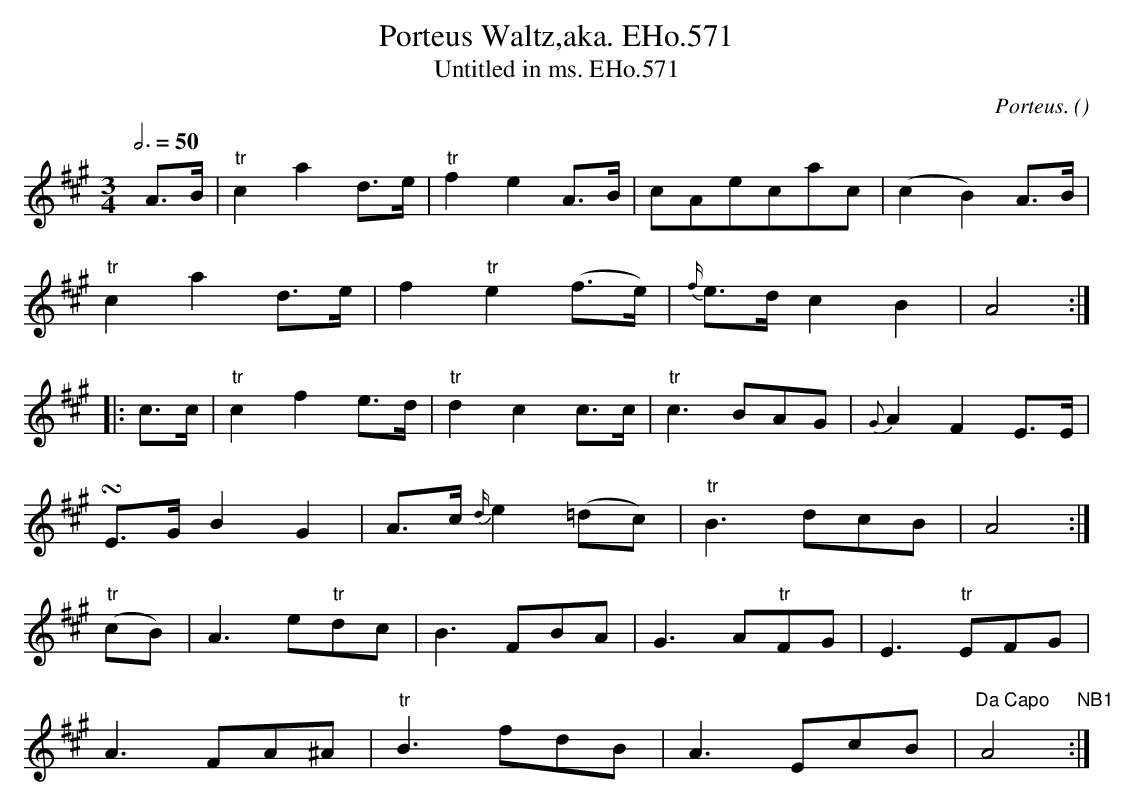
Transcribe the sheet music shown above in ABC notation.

X:1
T:Porteus Waltz,aka. EHo.571
T:Untitled in ms. EHo.571
M:3/4
L:1/8
Q:3/4=50
C:Porteus.
O:
K:A
yA>B | "tr"c2a2d>e | "tr"f2e2A>B | cAecac | (c2B2) A>B |
"tr"c2a2d>e | f2"tr"e2(f>e) | {f/}e>d c2B2 | A4 :|
|: c>c | "tr"c2f2e>d | "tr"d2c2c>c | "tr"c3 BAG | {G}A2F2E>E |
!turn!E>G B2G2 | A>c {d/}e2(=dc) | "tr"B3 dcB | A4 :|
("tr"cB) | A3 e"tr"dc | B3FBA | G3A"tr"FG | E3"tr"EFG |
A3FA^A | "tr"B3 fdB | A3EcB | "Da Capo"A4"NB1" :|
